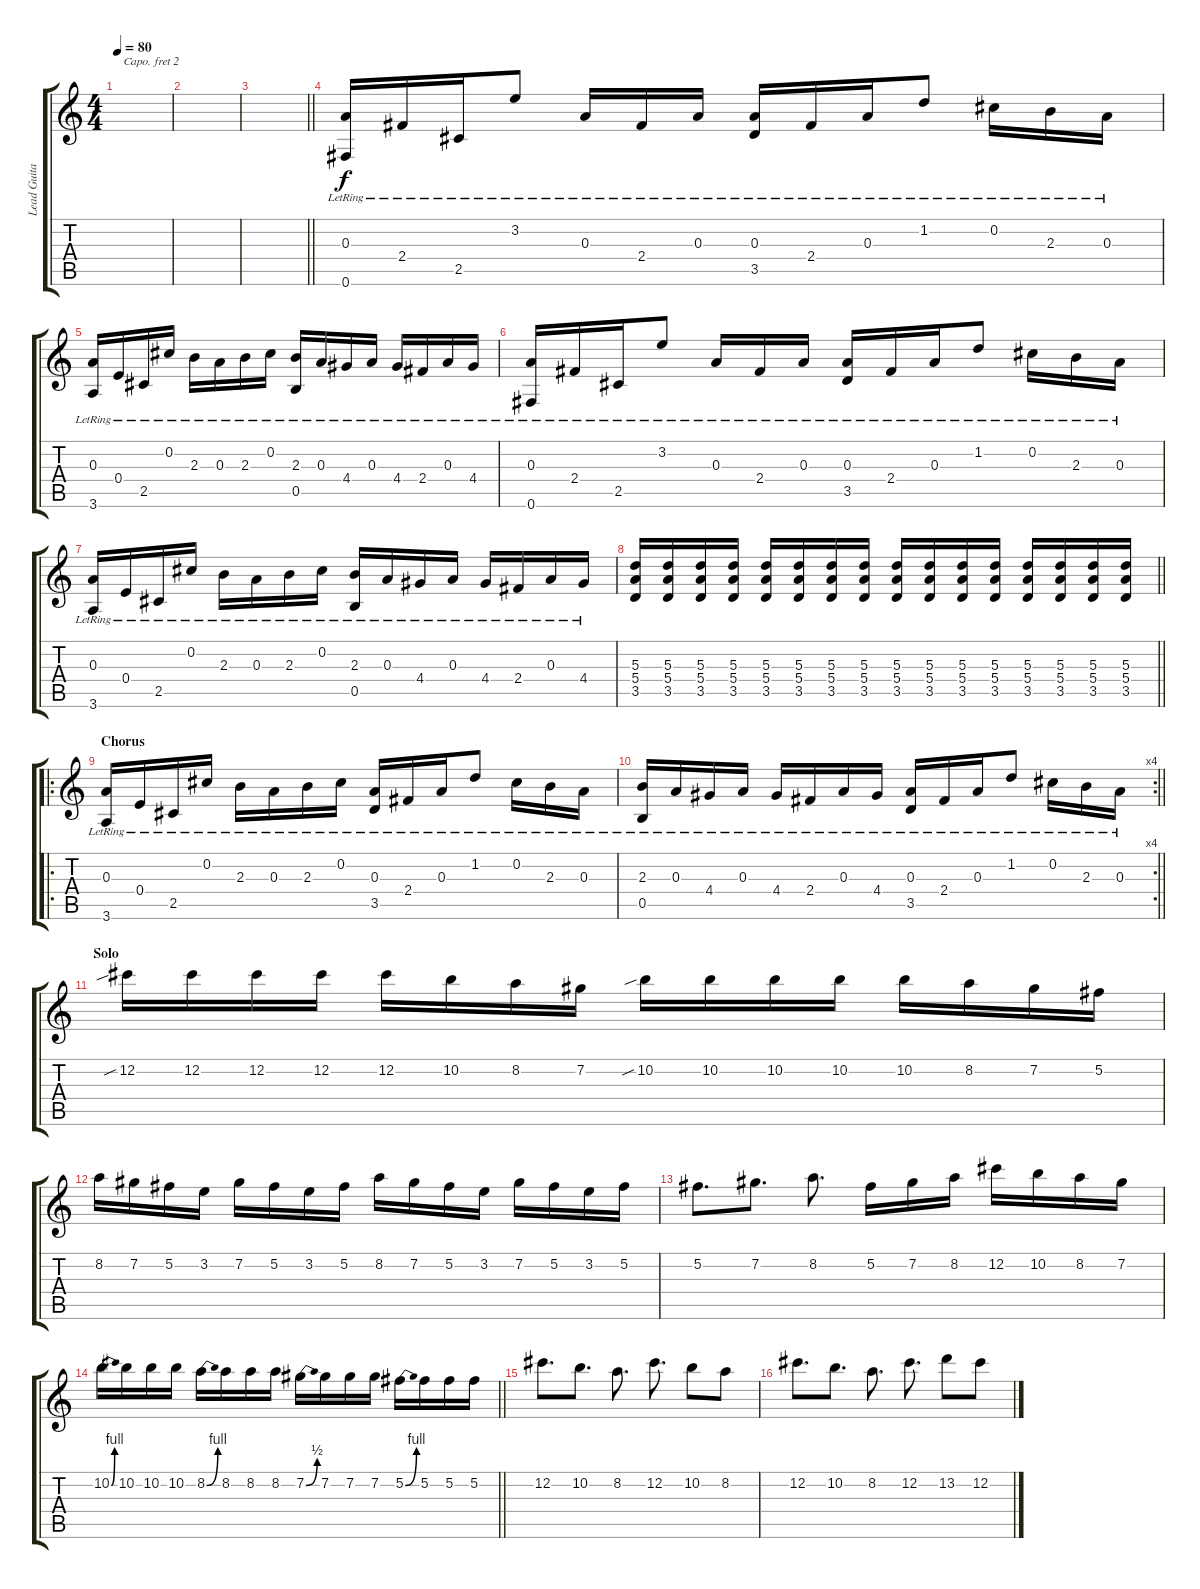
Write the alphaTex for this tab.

\track ("Lead Guitar (Elec)" "Lead Guita") {instrument distortionguitar}
\staff {score tabs}
\capo 2
\tuning (E4 B3 G3 D3 A2 E2) {hide}
\ts (4 4)
\tempo 80
\clef g2
\ks c
|
|
\barLineRight lightlight
|
(0.3{lr} 0.6{lr}).16 2.4{lr}.16 2.5{lr}.16 3.2{lr}.8 0.3{lr}.16 2.4{lr}.16 0.3{lr}.16 (0.3{lr} 3.5{lr}).16 2.4{lr}.16 0.3{lr}.16 1.2{lr}.8 0.2{lr}.16 2.3{lr}.16 0.3{lr}.16 |
(0.3{lr} 3.6{lr}).16 0.4{lr}.16 2.5{lr}.16 0.2{lr}.16 2.3{lr}.16 0.3{lr}.16 2.3{lr}.16 0.2{lr}.16 (2.3{lr} 0.5{lr}).16 0.3{lr}.16 4.4{lr}.16 0.3{lr}.16 4.4{lr}.16 2.4{lr}.16 0.3{lr}.16 4.4{lr}.16 |
(0.3{lr} 0.6{lr}).16 2.4{lr}.16 2.5{lr}.16 3.2{lr}.8 0.3{lr}.16 2.4{lr}.16 0.3{lr}.16 (0.3{lr} 3.5{lr}).16 2.4{lr}.16 0.3{lr}.16 1.2{lr}.8 0.2{lr}.16 2.3{lr}.16 0.3{lr}.16 |
(0.3{lr} 3.6{lr}).16 0.4{lr}.16 2.5{lr}.16 0.2{lr}.16 2.3{lr}.16 0.3{lr}.16 2.3{lr}.16 0.2{lr}.16 (2.3{lr} 0.5{lr}).16 0.3{lr}.16 4.4{lr}.16 0.3{lr}.16 4.4{lr}.16 2.4{lr}.16 0.3{lr}.16 4.4{lr}.16 |
\barLineRight lightlight
(5.3 5.4 3.5).16 (5.3 5.4 3.5).16 (5.3 5.4 3.5).16 (5.3 5.4 3.5).16 (5.3 5.4 3.5).16 (5.3 5.4 3.5).16 (5.3 5.4 3.5).16 (5.3 5.4 3.5).16 (5.3 5.4 3.5).16 (5.3 5.4 3.5).16 (5.3 5.4 3.5).16 (5.3 5.4 3.5).16 (5.3 5.4 3.5).16 (5.3 5.4 3.5).16 (5.3 5.4 3.5).16 (5.3 5.4 3.5).16 |
\ro
\section ("" "Chorus")
(0.3{lr} 3.6{lr}).16 0.4{lr}.16 2.5{lr}.16 0.2{lr}.16 2.3{lr}.16 0.3{lr}.16 2.3{lr}.16 0.2{lr}.16 (0.3{lr} 3.5{lr}).16 2.4{lr}.16 0.3{lr}.16 1.2{lr}.8 0.2{lr}.16 2.3{lr}.16 0.3{lr}.16 |
\rc 4
\barLineRight lightlight
(2.3{lr} 0.5{lr}).16 0.3{lr}.16 4.4{lr}.16 0.3{lr}.16 4.4{lr}.16 2.4{lr}.16 0.3{lr}.16 4.4{lr}.16 (0.3{lr} 3.5{lr}).16 2.4{lr}.16 0.3{lr}.16 1.2{lr}.8 0.2{lr}.16 2.3{lr}.16 0.3{lr}.16 |
\section ("" "Solo")
12.2{sib}.16 12.2.16 12.2.16 12.2.16 12.2.16 10.2.16 8.2.16 7.2.16 10.2{sib}.16 10.2.16 10.2.16 10.2.16 10.2.16 8.2.16 7.2.16 5.2.16 |
8.2.16 7.2.16 5.2.16 3.2.16 7.2.16 5.2.16 3.2.16 5.2.16 8.2.16 7.2.16 5.2.16 3.2.16 7.2.16 5.2.16 3.2.16 5.2.16 |
5.2.8{d} 7.2.8{d} 8.2.8{d} 5.2.16 7.2.16 8.2.16 12.2.16 10.2.16 8.2.16 7.2.16 |
\barLineRight lightlight
10.2{be (bend 0 0 60 4)}.16 10.2.16 10.2.16 10.2.16 8.2{be (bend 0 0 60 4)}.16 8.2.16 8.2.16 8.2.16 7.2{be (bend 0 0 60 2)}.16 7.2.16 7.2.16 7.2.16 5.2{be (bend 0 0 60 4)}.16 5.2.16 5.2.16 5.2.16 |
12.2.8{d} 10.2.8{d} 8.2.8{d} 12.2.8{d} 10.2.8 8.2.8 |
12.2.8{d} 10.2.8{d} 8.2.8{d} 12.2.8{d} 13.2.8 12.2.8
